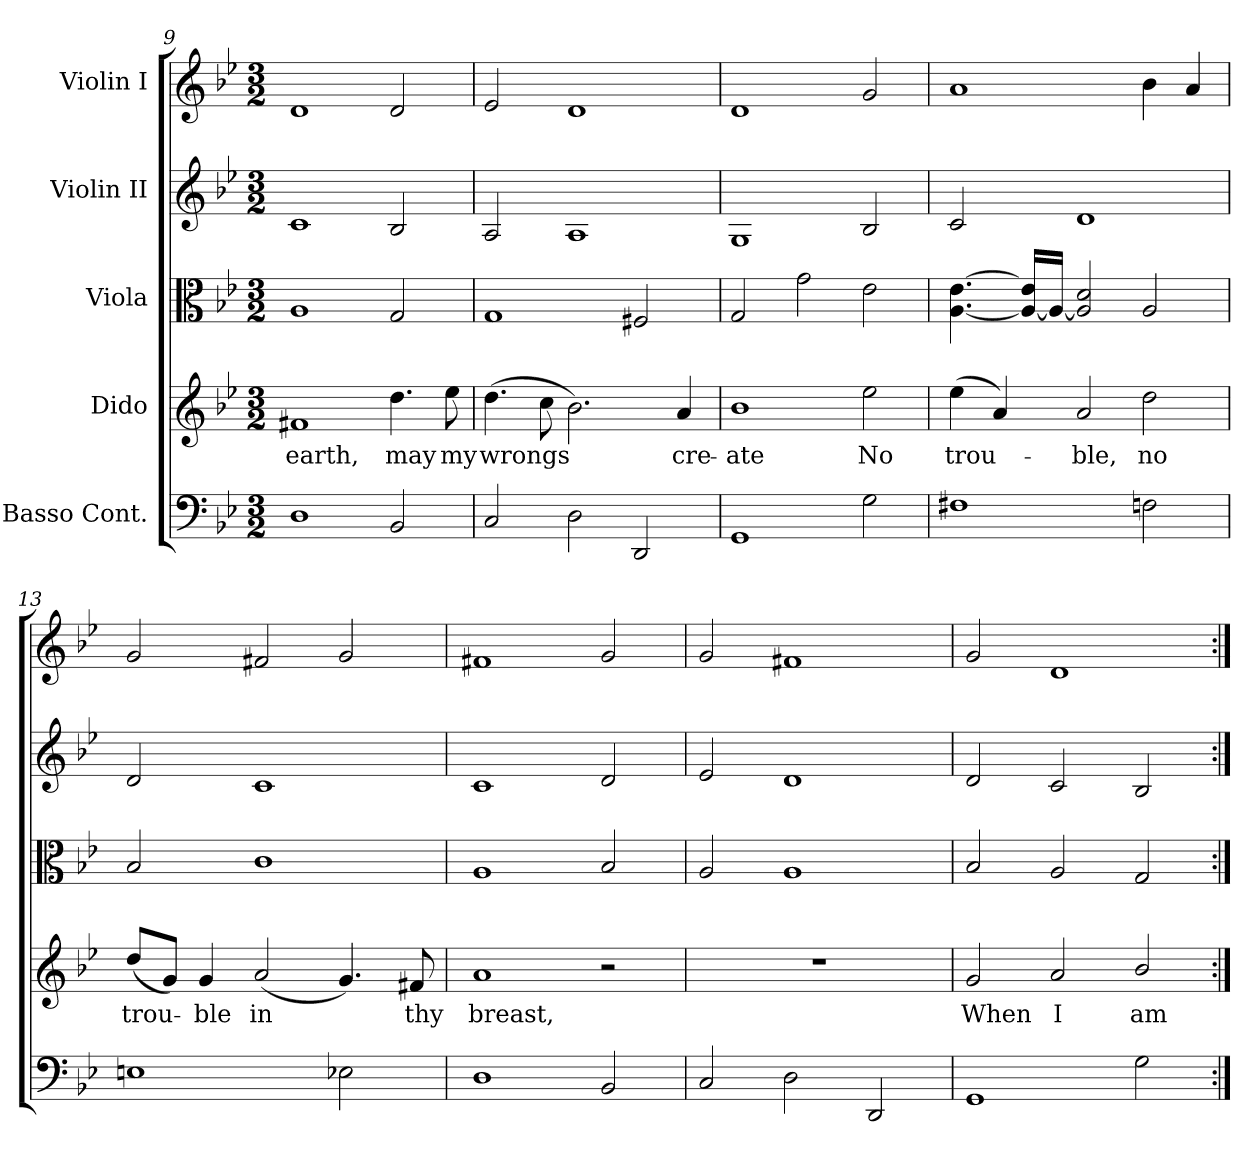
**kern	**kern	**text	**kern	**kern	**kern
*part5	*part4	*part4	*part3	*part2	*part1
*staff5	*staff4	*staff4	*staff3	*staff2	*staff1
*I"Basso Cont.	*I"Dido	*	*I"Viola	*I"Violin II	*I"Violin I
*clefF4	*clefG2	*	*clefC3	*clefG2	*clefG2
*k[b-e-]	*k[b-e-]	*	*k[b-e-]	*k[b-e-]	*k[b-e-]
*B-:	*B-:	*	*B-:	*B-:	*B-:
*M3/2	*M3/2	*	*M3/2	*M3/2	*M3/2
=9	=9	=9	=9	=9	=9
!	!	!LO:LY:b:color=#000000	!	!	!
1Di	1f#Xi	earth,	1Ai	1ci	1di
!	!	!LO:LY:b:color=#000000	!	!	!
2BB-i/	4.ddi\	may	2Gi/	2B-i/	2di/
!	!	!LO:LY:b:color=#000000	!	!	!
.	8ee-i\	my	.	.	.
=10	=10	=10	=10	=10	=10
!	!	!LO:LY:b:color=#000000	!	!	!
2Ci/	(4.ddi\	wrongs	1Gi	2Ai/	2e-i/
.	8cci\	.	.	.	.
2Di\	2.b-i\)	.	.	1Ai	1di
2DDi/	.	.	2F#Xi/	.	.
!	!	!LO:LY:b:color=#000000	!	!	!
.	4ai/	cre-	.	.	.
=11	=11	=11	=11	=11	=11
!	!	!LO:LY:b:color=#000000	!	!	!
1GGi	1b-i	-ate	2Gi/	1Gi	1di
.	.	.	2gi\	.	.
!	!	!LO:LY:b:color=#000000	!	!	!
2Gi\	2ee-i\	No	2e-i\	2B-i/	2gi/
!!LO:LB:g=z
=12	=12	=12	=12	=12	=12
!	!	!LO:LY:b:color=#000000	!	!	!
1F#Xi	(4ee-i\	trou-	[4.Ai\ [4.e-i	2ci/	1ai
.	4ai/)	.	.	.	.
.	.	.	16Ai/_ 16e-i]LL	.	.
.	.	.	16Ai/JJ_	.	.
!	!	!LO:LY:b:color=#000000	!	!	!
.	2ai/	-ble,	2Ai/] 2di	1di	.
!	!	!LO:LY:b:color=#000000	!	!	!
2Fni\	2ddi\	no	2Ai/	.	4b-i\
.	.	.	.	.	4ai/
=13	=13	=13	=13	=13	=13
!	!	!LO:LY:b:color=#000000	!	!	!
1Eni	(8ddi/L	trou-	2B-i/	2di/	2gi/
.	8gi/J)	.	.	.	.
!	!	!LO:LY:b:color=#000000	!	!	!
.	4gi/	-ble	.	.	.
!	!	!LO:LY:b:color=#000000	!	!	!
.	(2ai/	in	1ci	1ci	2f#Xi/
2E-Xi\	4.gi/)	.	.	.	2gi/
!	!	!LO:LY:b:color=#000000	!	!	!
.	8f#Xi/	thy	.	.	.
=14	=14	=14	=14	=14	=14
!	!	!LO:LY:b:color=#000000	!	!	!
1Di	1ai	breast,	1Ai	1ci	1f#Xi
2BB-i/	2r	.	2B-i/	2di/	2gi/
=15	=15	=15	=15	=15	=15
!	!LO:N:vis=1	!	!	!	!
2Ci/	1.r	.	2Ai/	2e-i/	2gi/
2Di\	.	.	1Ai	1di	1f#Xi
2DDi/	.	.	.	.	.
=16	=16	=16	=16	=16	=16
!	!	!LO:LY:b:color=#000000	!	!	!
1GGi	2gi/	When	2B-i/	2di/	2gi/
!	!	!LO:LY:b:color=#000000	!	!	!
.	2ai/	I	2Ai/	2ci/	1di
!	!	!LO:LY:b:color=#000000	!	!	!
2Gi\	2b-i/	am	2Gi/	2B-i/	.
=:|!	=:|!	=:|!	=:|!	=:|!	=:|!
*-	*-	*-	*-	*-	*-
